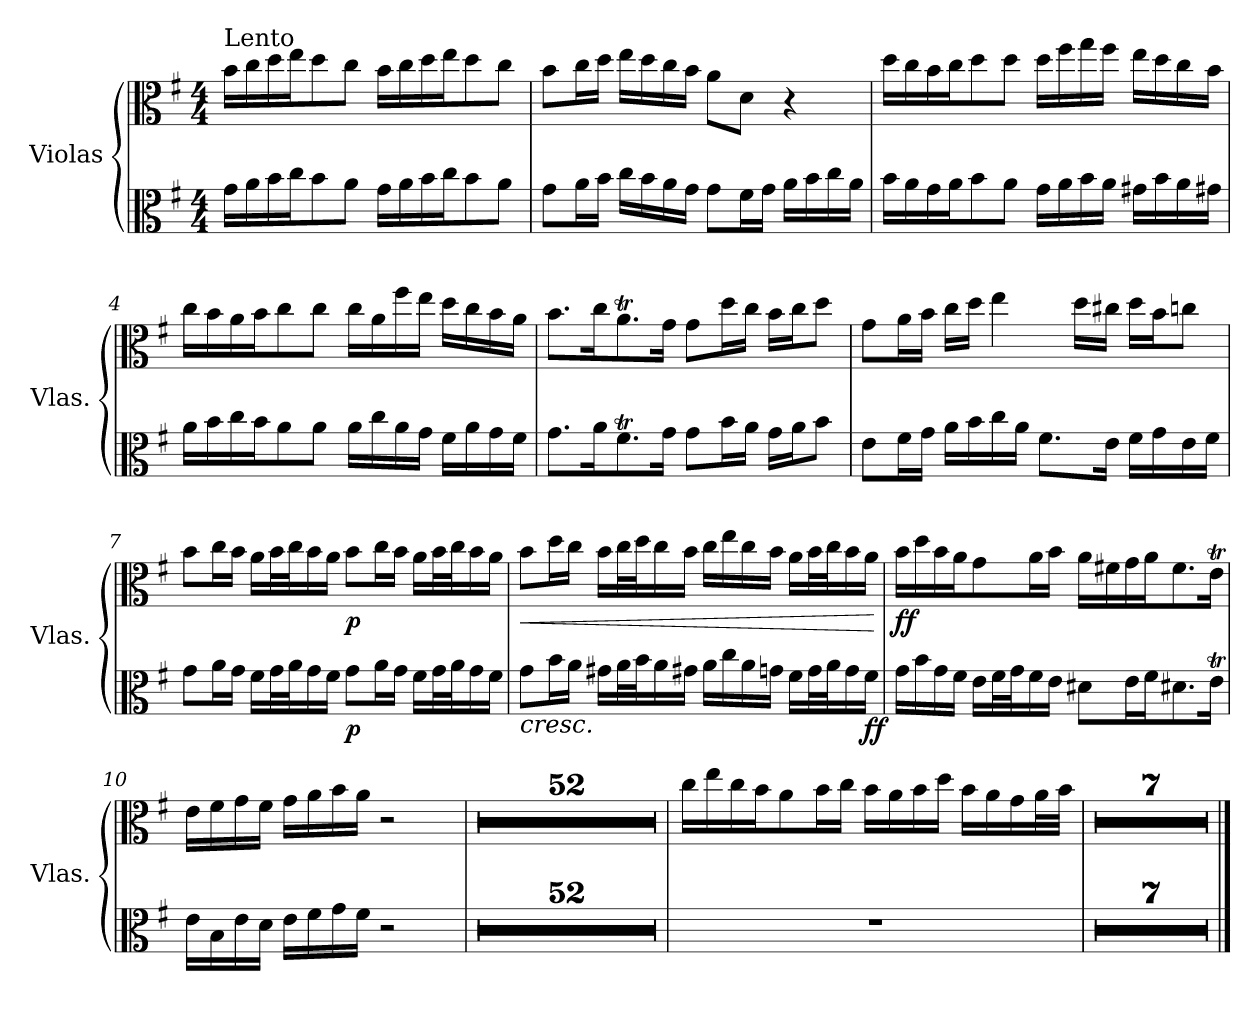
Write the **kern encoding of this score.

**kern	**dynam	**kern	**dynam
*part2	*part2	*part1	*part1
*staff2	*staff2	*staff1	*staff1
*I"Violas	*	*I"Violas	*
*I'Vlas.	*	*I'Vlas.	*
*clefC3	*	*clefC3	*
*k[f#]	*	*k[f#]	*
*G:	*	*G:	*
*M4/4	*	*M4/4	*
=1	=1	=1	=1
!	!	!LO:TX:a:t=Lento	!
16g\LL	.	16b\LL	.
16a\	.	16cc\	.
16b\	.	16dd\	.
16cc\J	.	16ee\J	.
8b\	.	8dd\	.
8a\J	.	8cc\J	.
16g\LL	.	16b\LL	.
16a\	.	16cc\	.
16b\	.	16dd\	.
16cc\J	.	16ee\J	.
8b\	.	8dd\	.
8a\J	.	8cc\J	.
=2	=2	=2	=2
8g\L	.	8b\L	.
16a\L	.	16cc\L	.
16b\JJ	.	16dd\JJ	.
16cc\LL	.	16ee\LL	.
16b\	.	16dd\	.
16a\	.	16cc\	.
16g\JJ	.	16b\JJ	.
8g\L	.	8a\L	.
16f#\L	.	8d\J	.
16g\JJ	.	.	.
16a\LL	.	4r	.
16b\	.	.	.
16cc\	.	.	.
16a\JJ	.	.	.
!!LO:LB:g=z
=3	=3	=3	=3
16b\LL	.	16dd\LL	.
16a\	.	16cc\	.
16g\	.	16b\	.
16a\J	.	16cc\J	.
8b\	.	8dd\	.
8a\J	.	8dd\J	.
16g\LL	.	16dd\LL	.
16a\	.	16ff#\	.
16b\	.	16gg\	.
16a\JJ	.	16ff#\JJ	.
16g#X\LL	.	16ee\LL	.
16b\	.	16dd\	.
16a\	.	16cc\	.
16g#X\JJ	.	16b\JJ	.
=4	=4	=4	=4
16a\LL	.	16cc\LL	.
16b\	.	16b\	.
16cc\	.	16a\	.
16b\J	.	16b\J	.
8a\	.	8cc\	.
8a\J	.	8cc\J	.
16a\LL	.	16cc\LL	.
16cc\	.	16a\	.
16a\	.	16ff#\	.
16g\JJ	.	16ee\JJ	.
16f#\LL	.	16dd\LL	.
16a\	.	16cc\	.
16g\	.	16b\	.
16f#\JJ	.	16a\JJ	.
=5	=5	=5	=5
8.g\L	.	8.b\L	.
16a\K	.	16cc\K	.
8.f#t\	.	8.aT\	.
16g\Jk	.	16g\Jk	.
8g\L	.	8g\L	.
16b\L	.	16dd\L	.
16a\JJ	.	16cc\JJ	.
16g\LL	.	16b\LL	.
16a\J	.	16cc\J	.
8b\J	.	8dd\J	.
!!LO:LB:g=z
=6	=6	=6	=6
8e\L	.	8g\L	.
16f#\L	.	16a\L	.
16g\JJ	.	16b\JJ	.
16a\LL	.	16cc\LL	.
16b\	.	16dd\JJ	.
16cc\	.	4ee\	.
16a\JJ	.	.	.
8.f#\L	.	.	.
.	.	16dd\LL	.
16e\Jk	.	16cc#X\JJ	.
16f#\LL	.	16dd\LL	.
16g\	.	16b\J	.
16e\	.	8ccn\J	.
16f#\JJ	.	.	.
=7	=7	=7	=7
8g\L	.	8b\L	.
16a\L	.	16cc\L	.
16g\JJ	.	16b\JJ	.
16f#\LL	.	16a\LL	.
32g\L	.	32b\L	.
32a\J	.	32cc\J	.
16g\	.	16b\	.
16f#\JJ	.	16a\JJ	.
!	!LO:DY:b	!	!LO:DY:b
8g\L	p	8b\L	p
16a\L	.	16cc\L	.
16g\JJ	.	16b\JJ	.
16f#\LL	.	16a\LL	.
32g\L	.	32b\L	.
32a\J	.	32cc\J	.
16g\	.	16b\	.
16f#\JJ	.	16a\JJ	.
!!LO:LB:g=z
=8	=8	=8	=8
!	!LO:HP:b	!	!LO:HP:b
8g\L	<	8b\L	<
16b\L	.	16dd\L	.
16a\JJ	.	16cc\JJ	.
16g#X\LL	.	16b\LL	.
32a\L	.	32cc\L	.
32b\J	.	32dd\J	.
16a\	.	16cc\	.
16g#X\JJ	.	16b\JJ	.
16a\LL	.	16cc\LL	.
16cc\	.	16ee\	.
16a\	.	16cc\	.
16gn\JJ	.	16b\JJ	.
16f#\LL	.	16a\LL	.
32g\L	.	32b\L	.
32a\J	.	32cc\J	.
16g\	.	16b\	.
!	!LO:DY:b	!	!
16f#\JJ	ff	16a\JJ	.
.	[	.	[
=9	=9	=9	=9
!	!	!	!LO:DY:b
16g\LL	.	16b\LL	ff
16b\	.	16dd\	.
16g\	.	16b\	.
16f#\JJ	.	16a\J	.
16e\LL	.	8g\	.
32f#\L	.	.	.
32g\J	.	.	.
16f#\	.	16a\L	.
16e\JJ	.	16b\JJ	.
8d#X\L	.	16a\LL	.
.	.	16f#X\	.
16e\L	.	16g\	.
16f#\J	.	16a\J	.
8.d#X\	.	8.f#\	.
16eT\Jk	.	16eT\Jk	.
!!LO:LB:g=z
=10	=10	=10	=10
16e\LL	.	16e\LL	.
16B\	.	16f#\	.
16e\	.	16g\	.
16d\JJ	.	16f#\JJ	.
16e\LL	.	16g\LL	.
16f#\	.	16a\	.
16g\	.	16b\	.
16f#\JJ	.	16a\JJ	.
2r	.	2r	.
=11	=11	=11	=11
1r	.	1r	.
=12	=12	=12	=12
1r	.	1r	.
=13	=13	=13	=13
1r	.	1r	.
=14	=14	=14	=14
1r	.	1r	.
=15	=15	=15	=15
1r	.	1r	.
=16	=16	=16	=16
1r	.	1r	.
=17	=17	=17	=17
1r	.	1r	.
=18	=18	=18	=18
1r	.	1r	.
=19	=19	=19	=19
1r	.	1r	.
=20	=20	=20	=20
1r	.	1r	.
=21	=21	=21	=21
1r	.	1r	.
=22	=22	=22	=22
1r	.	1r	.
=23	=23	=23	=23
1r	.	1r	.
=24	=24	=24	=24
1r	.	1r	.
=25	=25	=25	=25
1r	.	1r	.
!!LO:PB:g=z
=26	=26	=26	=26
1r	.	1r	.
=27	=27	=27	=27
1r	.	1r	.
=28	=28	=28	=28
1r	.	1r	.
=29	=29	=29	=29
1r	.	1r	.
=30	=30	=30	=30
1r	.	1r	.
=31	=31	=31	=31
1r	.	1r	.
=32	=32	=32	=32
1r	.	1r	.
=33	=33	=33	=33
1r	.	1r	.
=34	=34	=34	=34
1r	.	1r	.
=35	=35	=35	=35
1r	.	1r	.
=36	=36	=36	=36
1r	.	1r	.
=37	=37	=37	=37
1r	.	1r	.
=38	=38	=38	=38
1r	.	1r	.
=39	=39	=39	=39
1r	.	1r	.
=40	=40	=40	=40
1r	.	1r	.
=41	=41	=41	=41
1r	.	1r	.
=42	=42	=42	=42
1r	.	1r	.
=43	=43	=43	=43
1r	.	1r	.
=44	=44	=44	=44
1r	.	1r	.
=45	=45	=45	=45
1r	.	1r	.
!!LO:LB:g=z
=46	=46	=46	=46
1r	.	1r	.
=47	=47	=47	=47
1r	.	1r	.
=48	=48	=48	=48
1r	.	1r	.
=49	=49	=49	=49
1r	.	1r	.
=50	=50	=50	=50
1r	.	1r	.
=51	=51	=51	=51
1r	.	1r	.
=52	=52	=52	=52
1r	.	1r	.
=53	=53	=53	=53
1r	.	1r	.
=54	=54	=54	=54
1r	.	1r	.
=55	=55	=55	=55
1r	.	1r	.
=56	=56	=56	=56
1r	.	1r	.
=57	=57	=57	=57
1r	.	1r	.
=58	=58	=58	=58
1r	.	1r	.
=59	=59	=59	=59
1r	.	1r	.
=60	=60	=60	=60
1r	.	1r	.
=61	=61	=61	=61
1r	.	1r	.
=62	=62	=62	=62
1r	.	1r	.
!!LO:LB:g=z
=63	=63	=63	=63
1r	.	16cc\LL	.
.	.	16ee\	.
.	.	16cc\	.
.	.	16b\J	.
.	.	8a\	.
.	.	16b\L	.
.	.	16cc\JJ	.
.	.	16b\LL	.
.	.	16a\	.
.	.	16b\	.
.	.	16dd\JJ	.
.	.	16b\LL	.
.	.	16a\	.
.	.	16g\	.
.	.	32a\L	.
.	.	32b\JJJ	.
=64	=64	=64	=64
1r	.	1r	.
=65	=65	=65	=65
1r	.	1r	.
=66	=66	=66	=66
1r	.	1r	.
=67	=67	=67	=67
1r	.	1r	.
=68	=68	=68	=68
1r	.	1r	.
=69	=69	=69	=69
1r	.	1r	.
=70	=70	=70	=70
1r	.	1r	.
==	==	==	==
*-	*-	*-	*-
